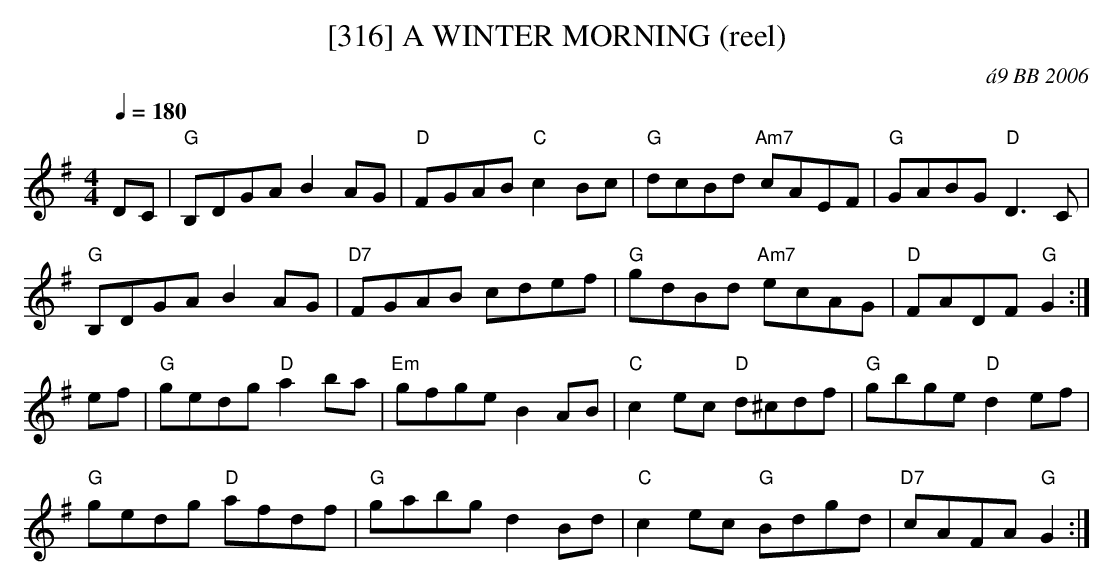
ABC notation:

X:1
T:[316] A WINTER MORNING (reel)
C:\'a9 BB 2006
L:1/8
Q:1/4=180
M:4/4
K:G
DC|"G"B,DGA B2 AG|"D"FGAB "C"c2 Bc|"G"dcBd "Am7"cAEF|"G"GABG "D"D3C|
"G"B,DGA B2 AG|"D7"FGAB cdef|"G"gdBd "Am7"ecAG|"D"FADF "G"G2 :|
ef|"G"gedg "D"a2 ba|"Em"gfge B2 AB|"C"c2ec "D"d^cdf|"G"gbge "D"d2ef|
"G"gedg "D"afdf|"G"gabg d2 Bd|"C"c2ec "G"Bdgd|"D7"cAFA "G"G2 :|
